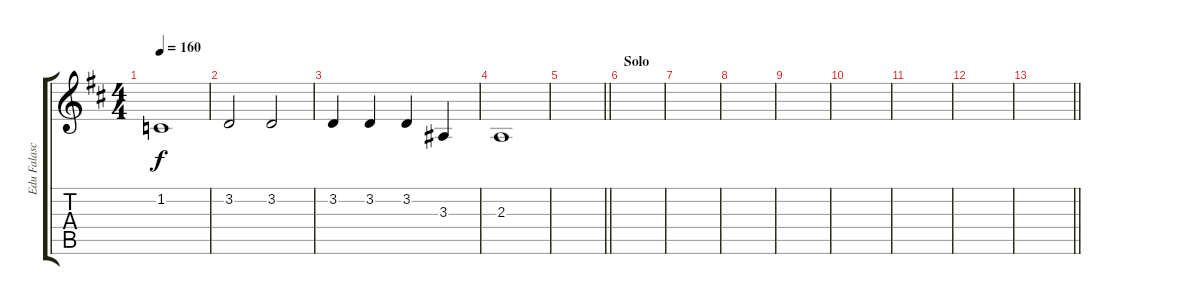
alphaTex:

\track ("Edu Falaschi" "Edu Falasc") {instrument violin}
\staff {score tabs}
\tuning (E4 B3 G3 D3 A2 E2) {hide}
\ts (4 4)
\tempo 160
\clef g2
\ks d
1.2.1{dy f} |
3.2.2 3.2.2 |
3.2.4 3.2.4 3.2.4 3.3.4 |
2.3.1 |
\barLineRight lightlight
|
\section ("" "Solo")
|
|
|
|
|
|
|
\barLineRight lightlight
